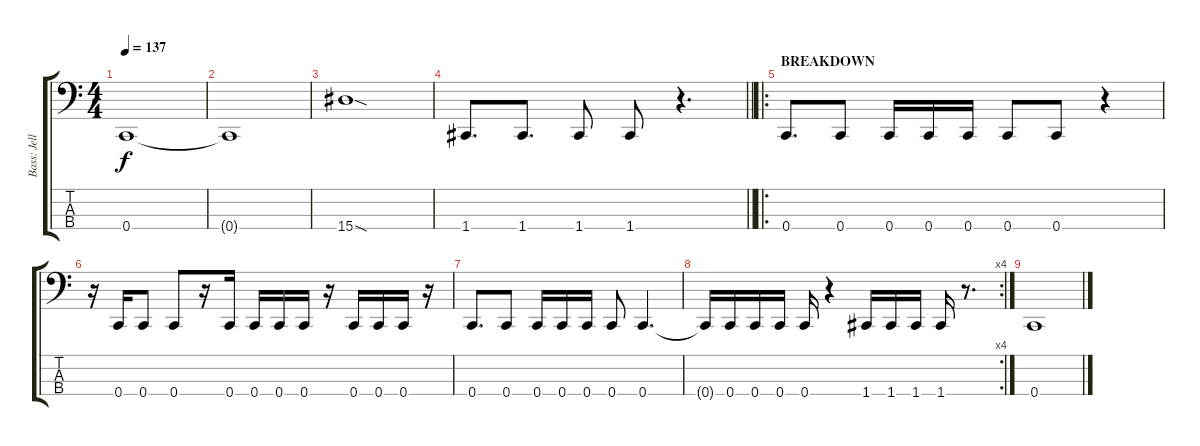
\track ("Bass: Jelle" "Bass: Jell") {instrument electricbasspick}
\staff {score tabs}
\tuning (F2 C2 G1 C1) {hide}
\ts (4 4)
\tempo 137
\clef f4
\ks c
0.4.1{dy f} |
0.4{t}.1 |
15.4{sod}.1 |
\barLineRight lightlight
1.4.8{d} 1.4.8{d} 1.4.8 1.4.8 r.4{d} |
\ro
\section ("" "BREAKDOWN")
0.4.8{d} 0.4.8 0.4.16 0.4.16 0.4.16 0.4.8 0.4.8 r.4 |
r.16 0.4.16 0.4.8 0.4.8 r.16 0.4.16 0.4.16 0.4.16 0.4.16 r.16 0.4.16 0.4.16 0.4.16 r.16 |
0.4.8{d} 0.4.8 0.4.16 0.4.16 0.4.16 0.4.8 0.4.4{d} |
\rc 4
0.4{t}.16 0.4.16 0.4.16 0.4.16 0.4.16 r.4 1.4.16 1.4.16 1.4.16 1.4.16 r.8{d} |
0.4.1{volume 0}
